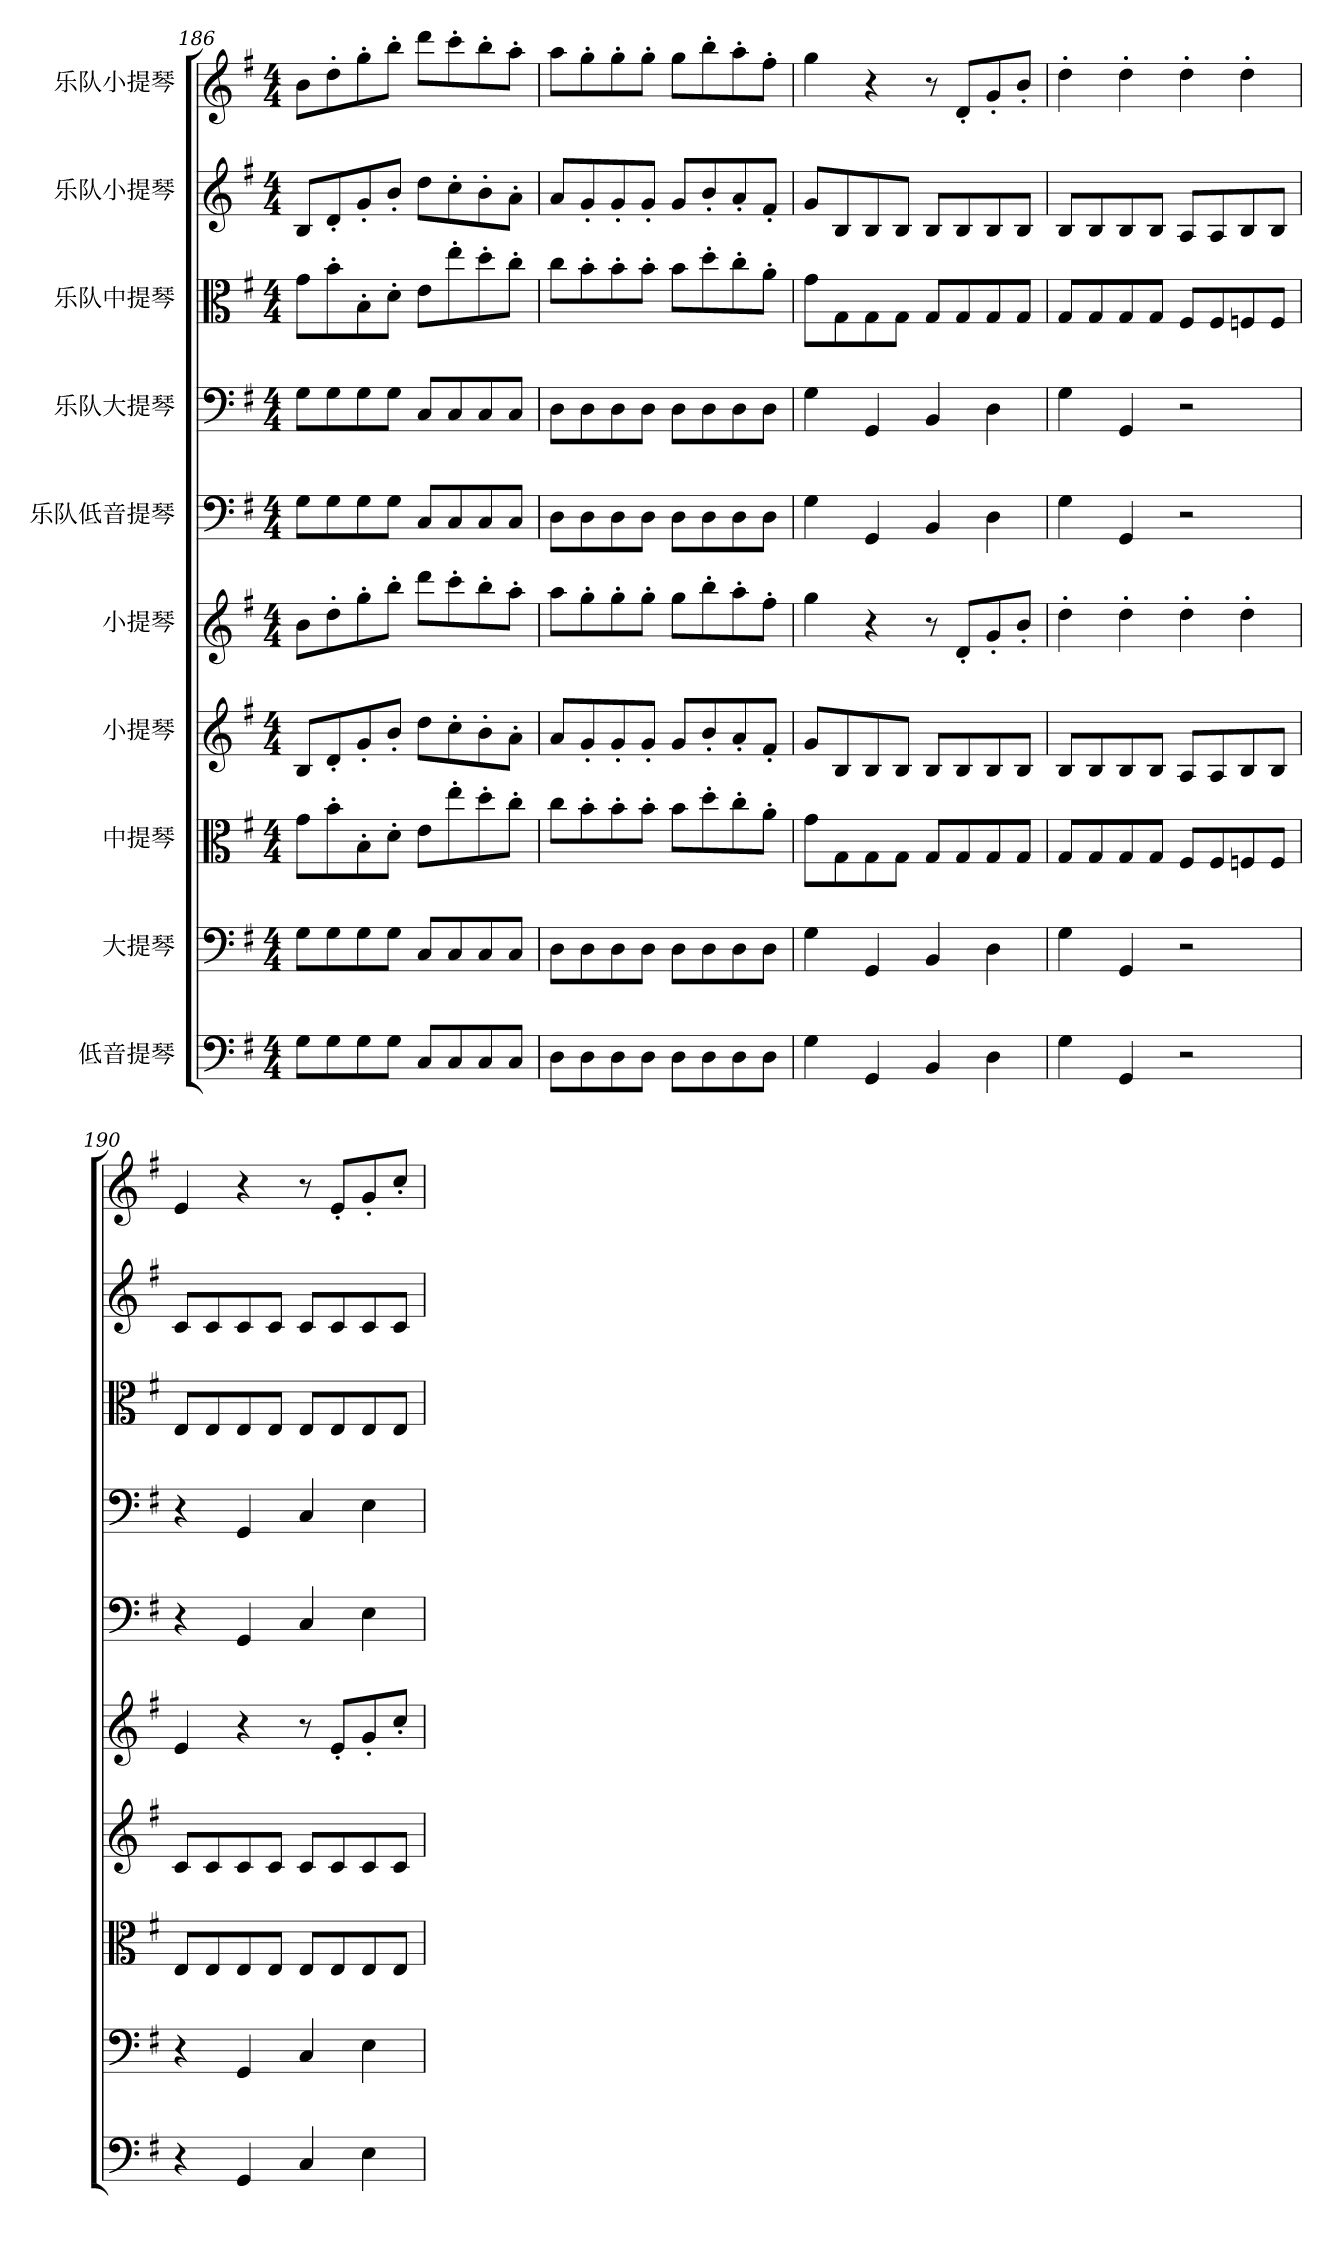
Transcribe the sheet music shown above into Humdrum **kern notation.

**kern	**kern	**kern	**kern	**kern	**kern	**kern	**kern	**kern	**kern
*part10	*part9	*part8	*part7	*part6	*part5	*part4	*part3	*part2	*part1
*staff10	*staff9	*staff8	*staff7	*staff6	*staff5	*staff4	*staff3	*staff2	*staff1
*I"低音提琴	*I"大提琴	*I"中提琴	*I"小提琴	*I"小提琴	*I"乐队低音提琴	*I"乐队大提琴	*I"乐队中提琴	*I"乐队小提琴	*I"乐队小提琴
*clefF4	*clefF4	*clefC3	*clefG2	*clefG2	*clefF4	*clefF4	*clefC3	*clefG2	*clefG2
*ITrd7c12	*	*	*	*	*ITrd7c12	*	*	*	*
*k[f#]	*k[f#]	*k[f#]	*k[f#]	*k[f#]	*k[f#]	*k[f#]	*k[f#]	*k[f#]	*k[f#]
*M4/4	*M4/4	*M4/4	*M4/4	*M4/4	*M4/4	*M4/4	*M4/4	*M4/4	*M4/4
=186	=186	=186	=186	=186	=186	=186	=186	=186	=186
8GG\L	8G\L	8g\L	8B/L	8b\L	8GG\L	8G\L	8g\L	8B/L	8b\L
8GG\	8G\	8b'\	8d'/	8dd'\	8GG\	8G\	8b'\	8d'/	8dd'\
8GG\	8G\	8B'\	8g'/	8gg'\	8GG\	8G\	8B'\	8g'/	8gg'\
8GG\J	8G\J	8d'\J	8b'/J	8bb'\J	8GG\J	8G\J	8d'\J	8b'/J	8bb'\J
8CC/L	8C/L	8e\L	8dd\L	8ddd\L	8CC/L	8C/L	8e\L	8dd\L	8ddd\L
8CC/	8C/	8ee'\	8cc'\	8ccc'\	8CC/	8C/	8ee'\	8cc'\	8ccc'\
8CC/	8C/	8dd'\	8b'\	8bb'\	8CC/	8C/	8dd'\	8b'\	8bb'\
8CC/J	8C/J	8cc'\J	8a'\J	8aa'\J	8CC/J	8C/J	8cc'\J	8a'\J	8aa'\J
=187	=187	=187	=187	=187	=187	=187	=187	=187	=187
8DD\L	8D\L	8cc\L	8a/L	8aa\L	8DD\L	8D\L	8cc\L	8a/L	8aa\L
8DD\	8D\	8b'\	8g'/	8gg'\	8DD\	8D\	8b'\	8g'/	8gg'\
8DD\	8D\	8b'\	8g'/	8gg'\	8DD\	8D\	8b'\	8g'/	8gg'\
8DD\J	8D\J	8b'\J	8g'/J	8gg'\J	8DD\J	8D\J	8b'\J	8g'/J	8gg'\J
8DD\L	8D\L	8b\L	8g/L	8gg\L	8DD\L	8D\L	8b\L	8g/L	8gg\L
8DD\	8D\	8dd'\	8b'/	8bb'\	8DD\	8D\	8dd'\	8b'/	8bb'\
8DD\	8D\	8cc'\	8a'/	8aa'\	8DD\	8D\	8cc'\	8a'/	8aa'\
8DD\J	8D\J	8a'\J	8f#'/J	8ff#'\J	8DD\J	8D\J	8a'\J	8f#'/J	8ff#'\J
!!LO:PB:g=z
=188	=188	=188	=188	=188	=188	=188	=188	=188	=188
4GG\	4G\	8g\L	8g/L	4gg\	4GG\	4G\	8g\L	8g/L	4gg\
.	.	8G\	8B/	.	.	.	8G\	8B/	.
4GGG/	4GG/	8G\	8B/	4r	4GGG/	4GG/	8G\	8B/	4r
.	.	8G\J	8B/J	.	.	.	8G\J	8B/J	.
4BBB/	4BB/	8G/L	8B/L	8r	4BBB/	4BB/	8G/L	8B/L	8r
.	.	8G/	8B/	8d'/L	.	.	8G/	8B/	8d'/L
4DD\	4D\	8G/	8B/	8g'/	4DD\	4D\	8G/	8B/	8g'/
.	.	8G/J	8B/J	8b'/J	.	.	8G/J	8B/J	8b'/J
=189	=189	=189	=189	=189	=189	=189	=189	=189	=189
4GG\	4G\	8G/L	8B/L	4dd'\	4GG\	4G\	8G/L	8B/L	4dd'\
.	.	8G/	8B/	.	.	.	8G/	8B/	.
4GGG/	4GG/	8G/	8B/	4dd'\	4GGG/	4GG/	8G/	8B/	4dd'\
.	.	8G/J	8B/J	.	.	.	8G/J	8B/J	.
2r	2r	8F#/L	8A/L	4dd'\	2r	2r	8F#/L	8A/L	4dd'\
.	.	8F#/	8A/	.	.	.	8F#/	8A/	.
.	.	8Fn/	8B/	4dd'\	.	.	8Fn/	8B/	4dd'\
.	.	8F/J	8B/J	.	.	.	8F/J	8B/J	.
=190	=190	=190	=190	=190	=190	=190	=190	=190	=190
4r	4r	8E/L	8c/L	4e/	4r	4r	8E/L	8c/L	4e/
.	.	8E/	8c/	.	.	.	8E/	8c/	.
4GGG/	4GG/	8E/	8c/	4r	4GGG/	4GG/	8E/	8c/	4r
.	.	8E/J	8c/J	.	.	.	8E/J	8c/J	.
4CC/	4C/	8E/L	8c/L	8r	4CC/	4C/	8E/L	8c/L	8r
.	.	8E/	8c/	8e'/L	.	.	8E/	8c/	8e'/L
4EE\	4E\	8E/	8c/	8g'/	4EE\	4E\	8E/	8c/	8g'/
.	.	8E/J	8c/J	8cc'/J	.	.	8E/J	8c/J	8cc'/J
=	=	=	=	=	=	=	=	=	=
*-	*-	*-	*-	*-	*-	*-	*-	*-	*-
